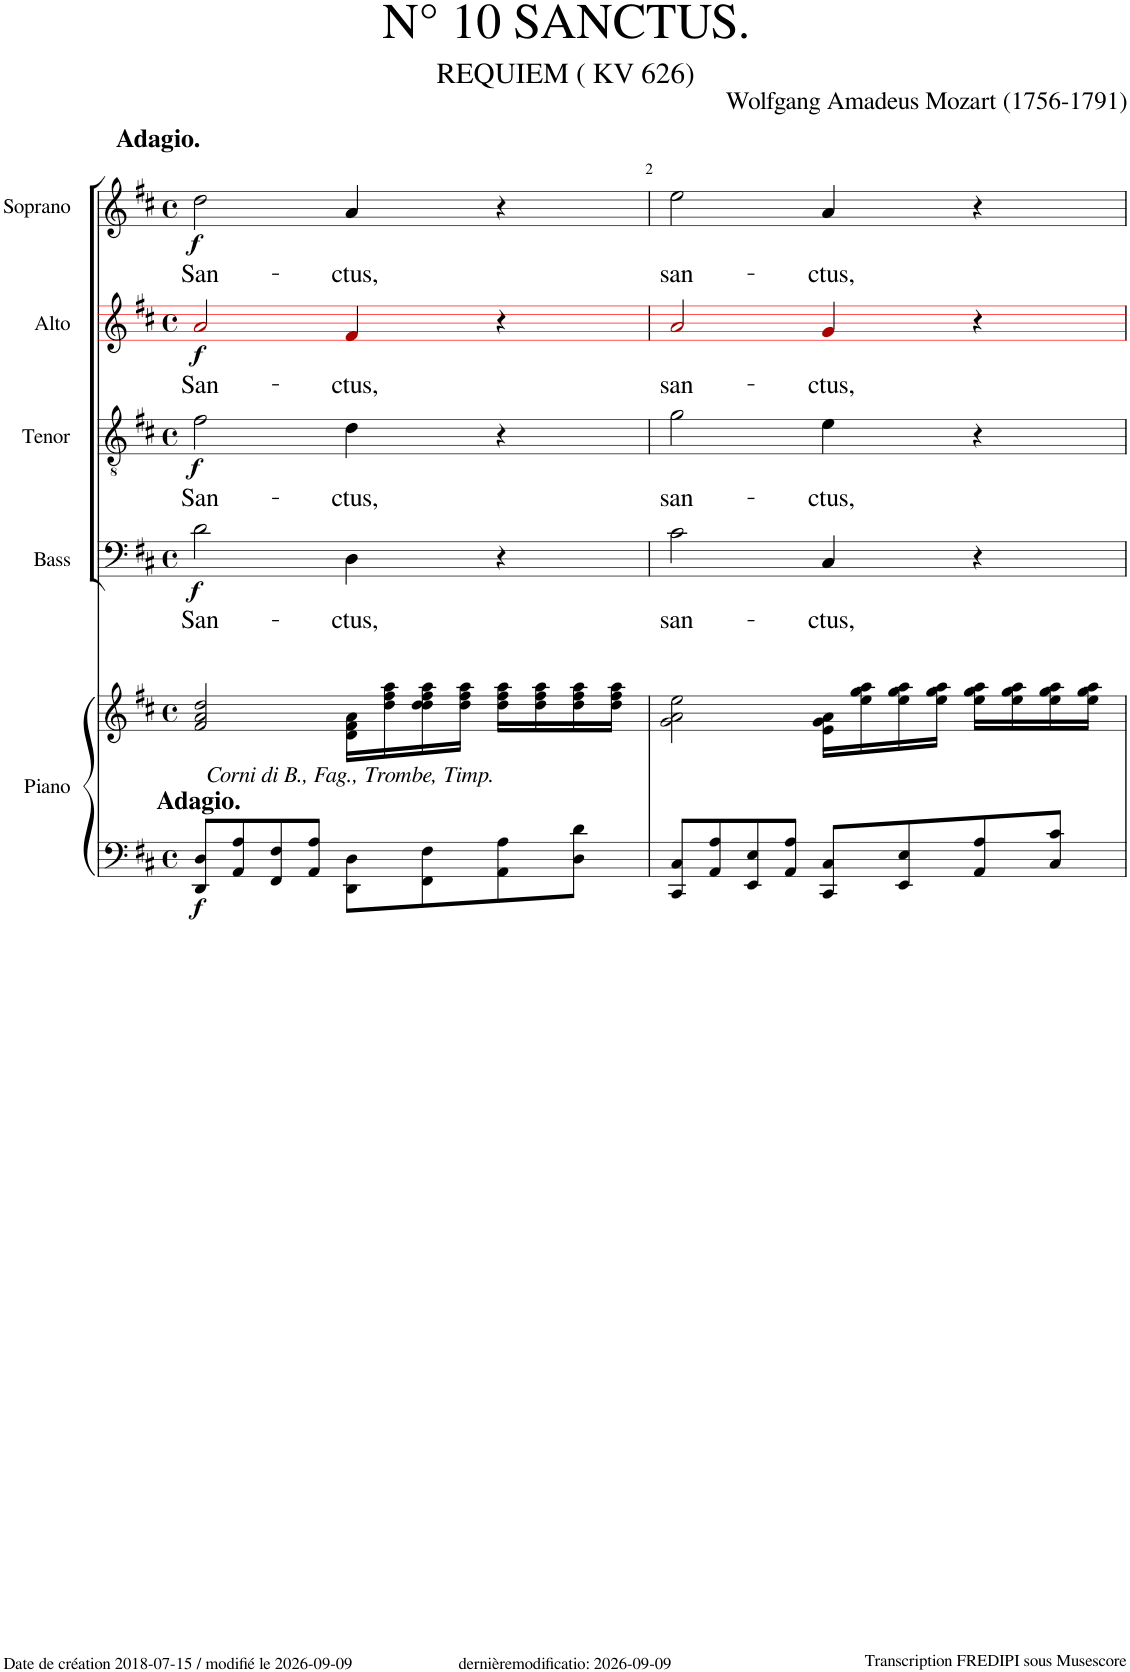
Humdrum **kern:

**kern	**kern	**dynam	**kern	**text	**dynam	**kern	**text	**dynam	**kern	**text	**dynam	**kern	**text	**dynam
*part5	*part5	*part5	*part4	*part4	*part4	*part3	*part3	*part3	*part2	*part2	*part2	*part1	*part1	*part1
*staff6	*staff5	*staff5/6	*staff4	*staff4	*staff4	*staff3	*staff3	*staff3	*staff2	*staff2	*staff2	*staff1	*staff1	*staff1
*I"Piano	*	*	*I"Bass	*	*	*I"Tenor	*	*	*I"Alto	*	*	*I"Soprano	*	*
*I'Pno	*	*	*	*	*	*	*	*	*	*	*	*	*	*
*	*	*	*	*	*	*	*	*	*stria5	*	*	*	*	*
*clefF4	*clefG2	*	*clefF4	*	*	*clefGv2	*	*	*clefG2	*	*	*clefG2	*	*
*	*	*	*	*	*	*	*	*	*ITrd1c2	*	*	*	*	*
*k[f#c#]	*k[f#c#]	*	*k[f#c#]	*	*	*k[f#c#]	*	*	*k[f#c#]	*	*	*k[f#c#]	*	*
*M4/4	*M4/4	*	*M4/4	*	*	*M4/4	*	*	*M4/4	*	*	*M4/4	*	*
*met(c)	*met(c)	*	*met(c)	*	*	*met(c)	*	*	*met(c)	*	*	*met(c)	*	*
=1	=1	=1	=1	=1	=1	=1	=1	=1	=1	=1	=1	=1	=1	=1
!	!	!	!	!	!	!	!	!	!	!	!	!LO:TX:a:B:t=Adagio.	!	!
!	!LO:TX:b:B:t=Adagio.	!	!	!	!	!	!	!	!	!	!	!	!	!
!	!	!LO:DY:b=2	!	!LO:LY:b	!LO:DY:b	!	!LO:LY:b	!LO:DY:b	!	!LO:LY:b	!LO:DY:b	!	!LO:LY:b	!LO:DY:b
8DD/ 8D/L	2f#/ 2a/ 2dd/	f	2d!\	San-	f	2f#!\	San-	f	2a!i/	San-	f	2dd!\	San-	f
8AA/ 8A/	.	.	.	.	.	.	.	.	.	.	.	.	.	.
8FF#/ 8F#/	.	.	.	.	.	.	.	.	.	.	.	.	.	.
8AA/ 8A/J	.	.	.	.	.	.	.	.	.	.	.	.	.	.
!	!LO:TX:b:i:t=Corni di B., Fag., Trombe, Timp.	!	!	!	!	!	!	!	!	!	!	!	!	!
!	!	!	!	!LO:LY:b	!	!	!LO:LY:b	!	!	!LO:LY:b	!	!	!LO:LY:b	!
8DD\ 8D\L	16d\ 16f#\ 16a\LL	.	4D!\	-ctus,	.	4d!\	-ctus,	.	4f#!i/	-ctus,	.	4a!/	-ctus,	.
.	16dd\ 16ff#\ 16aa\	.	.	.	.	.	.	.	.	.	.	.	.	.
8FF#\ 8F#\	16dd\ 16dd\ 16ff#\ 16aa\	.	.	.	.	.	.	.	.	.	.	.	.	.
.	16dd\ 16ff#\ 16aa\JJ	.	.	.	.	.	.	.	.	.	.	.	.	.
8AA\ 8A\	16dd\ 16ff#\ 16aa\LL	.	4r	.	.	4r	.	.	4r	.	.	4r	.	.
.	16dd\ 16ff#\ 16aa\	.	.	.	.	.	.	.	.	.	.	.	.	.
8D\ 8d\J	16dd\ 16ff#\ 16aa\	.	.	.	.	.	.	.	.	.	.	.	.	.
.	16dd\ 16ff#\ 16aa\JJ	.	.	.	.	.	.	.	.	.	.	.	.	.
=2	=2	=2	=2	=2	=2	=2	=2	=2	=2	=2	=2	=2	=2	=2
!	!	!	!	!LO:LY:b	!	!	!LO:LY:b	!	!	!LO:LY:b	!	!	!LO:LY:b	!
8CC#/ 8C#/L	2g\ 2a\ 2ee\	.	2c#!\	san-	.	2g!\	san-	.	2a!i/	san-	.	2ee!\	san-	.
8AA/ 8A/	.	.	.	.	.	.	.	.	.	.	.	.	.	.
8EE/ 8E/	.	.	.	.	.	.	.	.	.	.	.	.	.	.
8AA/ 8A/J	.	.	.	.	.	.	.	.	.	.	.	.	.	.
!	!	!	!	!LO:LY:b	!	!	!LO:LY:b	!	!	!LO:LY:b	!	!	!LO:LY:b	!
8CC#/ 8C#/L	16e\ 16g\ 16a\LL	.	4C#!/	-ctus,	.	4e!\	-ctus,	.	4g!i/	-ctus,	.	4a!/	-ctus,	.
.	16ee\ 16gg\ 16aa\	.	.	.	.	.	.	.	.	.	.	.	.	.
8EE/ 8E/	16ee\ 16gg\ 16aa\	.	.	.	.	.	.	.	.	.	.	.	.	.
.	16ee\ 16gg\ 16aa\JJ	.	.	.	.	.	.	.	.	.	.	.	.	.
8AA/ 8A/	16ee\ 16gg\ 16aa\LL	.	4r	.	.	4r	.	.	4r	.	.	4r	.	.
.	16ee\ 16gg\ 16aa\	.	.	.	.	.	.	.	.	.	.	.	.	.
8C#/ 8c#/J	16ee\ 16gg\ 16aa\	.	.	.	.	.	.	.	.	.	.	.	.	.
.	16ee\ 16gg\ 16aa\JJ	.	.	.	.	.	.	.	.	.	.	.	.	.
=	=	=	=	=	=	=	=	=	=	=	=	=	=	=
*-	*-	*-	*-	*-	*-	*-	*-	*-	*-	*-	*-	*-	*-	*-
